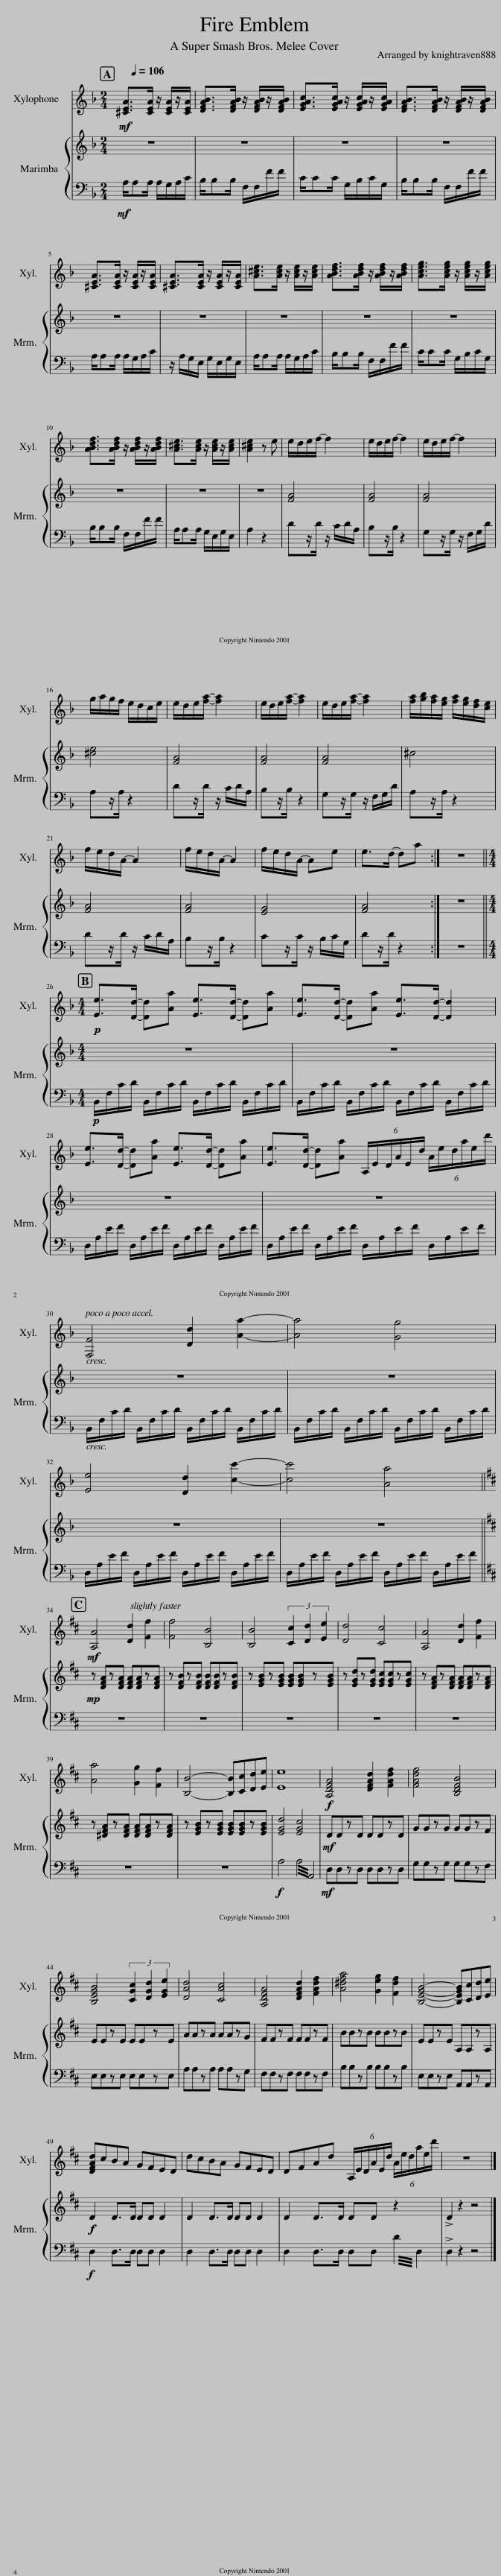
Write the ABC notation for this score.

X:1
%%score 1 { 2 | 3 }
L:1/8
Q:1/4=106
M:2/4
I:linebreak $
K:F
V:1 treble transpose=12
V:2 treble
V:3 bass
V:1
!mf! [^CEA]>[CEA] z/ [CEA]/z/[CEA]/ | [DFAB]>[DFAB] z/ [DFAB]/z/[DFAB]/ | [EGAc]>[EGAc] z/ [EGAc]/z/[EGAc]/ | [DFAB]>[DFAB] z/ [DFAB]/z/[DFAB]/ |$ [^CEA]>[CEA] z/ [CEA]/z/[CEA]/ | %5
 [^CEA]>[CEA] z/ [CEA]/z/[CEA]/ | [A^ce]>[Ace] z/ [Ace]/z/[Ace]/ | [ABdf]>[ABdf] z/ [ABdf]/z/[ABdf]/ | [Aceg]>[Aceg] z/ [Aceg]/z/[Aceg]/ |$ [ABdf]>[ABdf] z/ [ABdf]/z/[ABdf]/ | %10
 [A^ce]>[Ace] z/ [Ace]/z/[Ace]/ | [A^ce]2 z e | e/d/e/f/- f2 | e/d/e/f/- f2 | e/d/e/f/- f2 |$ %15
 g/a/g/f/ e/d/c/e/ | e/d/e/[fa]/- [fa]2 | e/d/e/[fa]/- [fa]2 | e/d/e/[fa]/- [fa]2 | [fa]/[gb]/[fa]/[eg]/ [fa]/[eg]/[df]/[ce]/ |$ %20
 f/e/d/A/- A2 | f/e/d/A/- A2 | f/e/d/A/- Ae | e>d- da :| z4 ||$ %25
[M:4/4]!p! [Ee]>[Dd]- [Dd][Aa] [Ee]>[Dd]- [Dd][Aa] | [Ee]>[Dd]- [Dd][Aa] [Ee]>[Dd]- [Dd]2 |$ [Ee]>[Dd]- [Dd][Aa] [Ee]>[Dd]- [Dd][Aa] | [Ee]>[Dd]- [Dd][Aa] (6:4:6A,/E/D/A/E/d/ (6:4:6A/e/d/a/e/d'/ |$!<(! [F,F]4 [Dd]2 [Aa]2- | %30
[Q:1/4=108] [Aa]4 [Gg]4 |$[Q:1/4=110] [Ee]4 [Dd]2 [cc']2- |[Q:1/4=112] [cc']4 [Aa]4!<)! ||$[K:D][Q:1/4=115]!mf! [A,A]4 [Dd]2 [Ff]2 | [Ff]4 [B,B]4 | %35
 [B,B]4 (3[Cc]2 [Dd]2 [Ee]2 | [Dd]4 [Cc]4 | [A,A]4 [Dd]2 [Ff]2 |$ [Aa]4 [Gg]2 [Ff]2 | [B,B]4- [B,B][Cc][Dd][Ee] | %40
 [Ee]8 |!f! [A,DFA]4 [DFAd]2 [FAdf]2 | [FAdf]4 [B,DFB]4 |$ [B,EGB]4 (3[CGc]2 [DGd]2 [EGe]2 | [DAd]4 [CAc]4 | %45
 [A,DFA]4 [DFAd]2 [FAdf]2 | [A^dfa]4 [Geg]2 [Fdf]2 | [B,EGB]4- [B,EGB][Cc][Dd][Ee] |$ [DFAd]cBA GFED | dcBA GFED | %50
 DFAd (6:4:6A,/E/D/A/E/d/ (6:4:6A/e/d/a/e/d'/ | z8 |] %52
V:2
 z4 | z4 | z4 | z4 |$ z4 | %5
 z4 | z4 | z4 | z4 |$ z4 | %10
 z4 | z4 | [FA]4 | [FA]4 | [FA]4 |$ %15
 [^ce]4 | [FA]4 | [FA]4 | [FA]4 | ^c4 |$ %20
 [FA]4 | [FA]4 | [EG]4 | [FA]4 :| z4 ||$ %25
[M:4/4] z8 | z8 |$ z8 | z8 |$ z8 | %30
 z8 |$ z8 | z8 ||$[K:D]!mp! z [DFA]z[DFA] [DFA][DFA]z[DFA] | z [DFB]z[DFB] [DFB][DFB]z[DFB] | %35
 z [EGB]z[EGB] [EGB][EGB]z[EGB] | z [EGd]z[EGd] [EGc][EGc]z[EGc] | z [DFA]z[DFA] [DFA][DFA]z[DFA] |$ z [^DFA]z[DFA] [DFA][DFA]z[DFA] | z [EGB]z[EGB] [EGB][EGB]z[EGB] | %40
 [EGd]4 [EGc]4 |!mf! DDzD DDzD | GGzG GGzF |$ EEzE EEzE | AAzA AAzG | %45
 FFzF FFzF | BBzB BBzB | EEzE A,A,zA, |$!f! D2 D>D DD D2 | D2 D>D DD D2 | %50
 D2 D>D DD z2 | !>!D2 z2 z4 |] %52
V:3
!mf! A,/A,A,/ A,/G,/A,/C/ | B,/B,B,/ F,/F,/F/F/ | C/CC/ G,/B,/C/G,/ | B,/B,B,/ F,/F,/F/F/ |$ A,/A,A,/ A,/G,/A,/C/ | %5
 z/ A,/G,/E,/ G,/E,/G,/E,/ | A,/A,A,/ A,/G,/A,/C/ | B,/B,B,/ F,/F,/F/F/ | C/CC/ G,/B,/C/G,/ |$ B,/B,B,/ F,/F,/F/F/ | %10
 A,/A,A,/ G,/E,/G,/E,/ | A,2 z2 | Dz/D/ z/ C/D/A,/ | B,z/B,/ z2 | G,z/G,/ z/ F,/G,/D/ |$ %15
 A,z/A,/ z2 | Dz/D/ z/ C/D/A,/ | B,z/B,/ z2 | G,z/G,/ z/ F,/G,/D/ | A,z/A,/ z2 |$ %20
 Dz/D/ z/ C/D/A,/ | B,z/B,/ z2 | Cz/C/ z/ B,/C/G,/ | Dz/D/ z2 :| z4 ||$ %25
[M:4/4]!p! B,,/F,/C/D/ B,,/F,/C/D/ B,,/F,/C/D/ B,,/F,/C/D/ | B,,/F,/C/D/ B,,/F,/C/D/ B,,/F,/C/D/ B,,/F,/C/D/ |$ D,/A,/E/F/ D,/A,/E/F/ D,/A,/E/F/ D,/A,/E/F/ | D,/A,/E/F/ D,/A,/E/F/ D,/A,/E/F/ D,/A,/E/F/ |$!<(! B,,/F,/C/D/ B,,/F,/C/D/ B,,/F,/C/D/ B,,/F,/C/D/ | %30
 B,,/F,/C/D/ B,,/F,/C/D/ B,,/F,/C/D/ B,,/F,/C/D/ |$ D,/A,/E/F/ D,/A,/E/F/ D,/A,/E/F/ D,/A,/E/F/ | D,/A,/E/F/ D,/A,/E/F/ D,/A,/E/F/ D,/A,/E/F/!<)! ||$[K:D] z8 | z8 | %35
 z8 | z8 | z8 |$ z8 | z8 | %40
!f! A,4 !///-!A,2 A,,2 |!mf! D,D,zD, D,D,zD, | G,G,zG, G,G,zF, |$ E,E,zE, E,E,zE, | A,A,zA, A,A,zG, | %45
 F,F,zF, F,F,zF, | B,B,zB, B,B,zB, | E,E,zE, A,,A,,zA,, |$!f! D,2 D,>D, D,D, D,2 | D,2 D,>D, D,D, D,2 | %50
 D,2 D,>D, D,D, !///-!D D, | !>!D,2 z2 z4 |] %52
